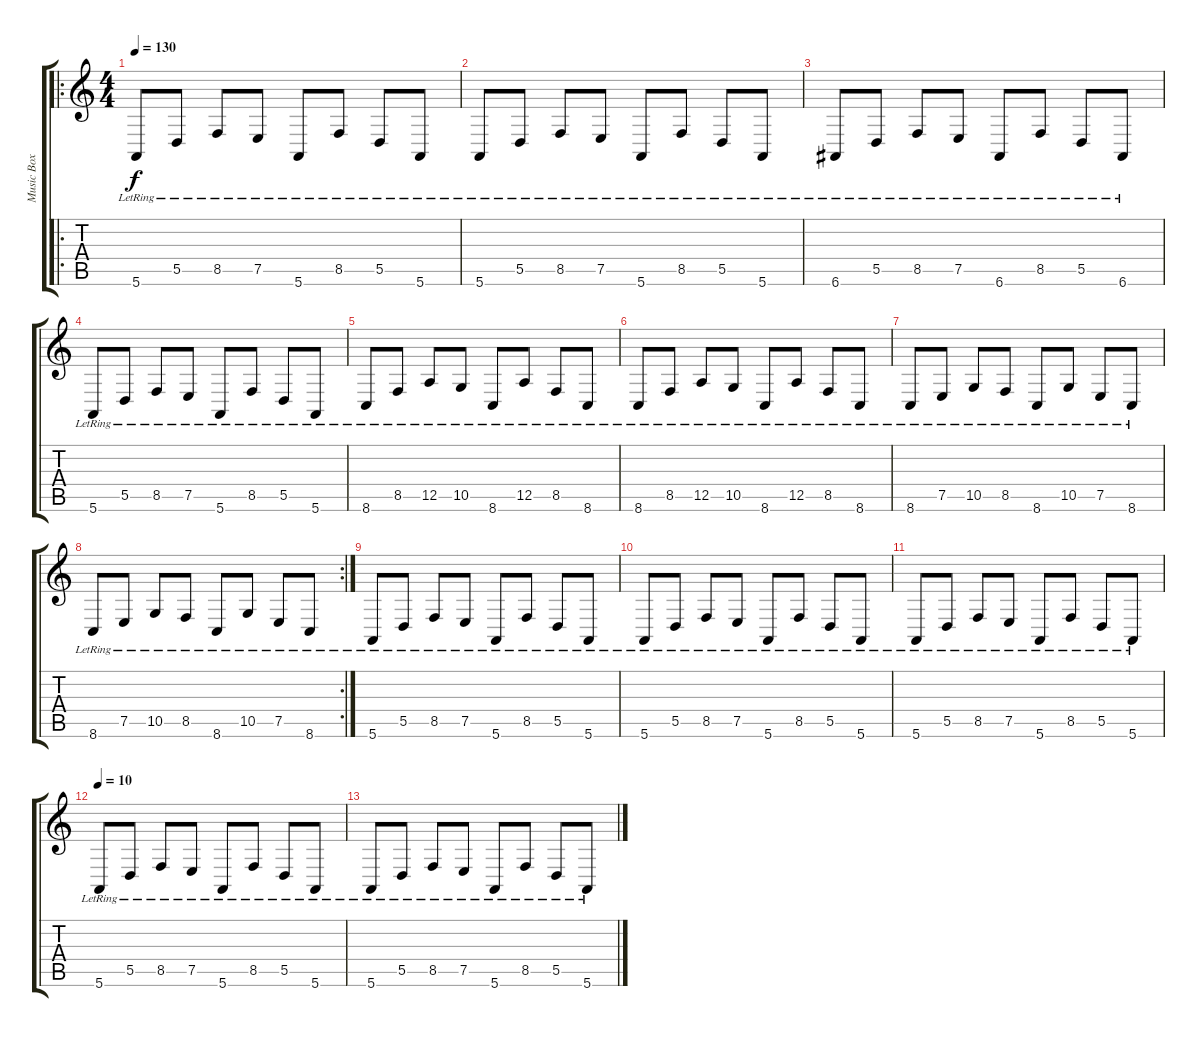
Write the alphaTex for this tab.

\track ("Music Box" "Music Box") {instrument glockenspiel}
\staff {score tabs}
\tuning (E4 B3 G3 D3 A2 E2) {hide}
\ro
\ts (4 4)
\tempo 130
\clef g2
\ks c
5.6{lr}.8{dy f} 5.5{lr}.8 8.5{lr}.8 7.5{lr}.8 5.6{lr}.8 8.5{lr}.8 5.5{lr}.8 5.6{lr}.8 |
5.6{lr}.8 5.5{lr}.8 8.5{lr}.8 7.5{lr}.8 5.6{lr}.8 8.5{lr}.8 5.5{lr}.8 5.6{lr}.8 |
6.6{lr}.8 5.5{lr}.8 8.5{lr}.8 7.5{lr}.8 6.6{lr}.8 8.5{lr}.8 5.5{lr}.8 6.6{lr}.8 |
5.6{lr}.8 5.5{lr}.8 8.5{lr}.8 7.5{lr}.8 5.6{lr}.8 8.5{lr}.8 5.5{lr}.8 5.6{lr}.8 |
8.6{lr}.8 8.5{lr}.8 12.5{lr}.8 10.5{lr}.8 8.6{lr}.8 12.5{lr}.8 8.5{lr}.8 8.6{lr}.8 |
8.6{lr}.8 8.5{lr}.8 12.5{lr}.8 10.5{lr}.8 8.6{lr}.8 12.5{lr}.8 8.5{lr}.8 8.6{lr}.8 |
8.6{lr}.8 7.5{lr}.8 10.5{lr}.8 8.5{lr}.8 8.6{lr}.8 10.5{lr}.8 7.5{lr}.8 8.6{lr}.8 |
\rc 2
8.6{lr}.8 7.5{lr}.8 10.5{lr}.8 8.5{lr}.8 8.6{lr}.8 10.5{lr}.8 7.5{lr}.8 8.6{lr}.8 |
5.6{lr}.8 5.5{lr}.8 8.5{lr}.8 7.5{lr}.8 5.6{lr}.8 8.5{lr}.8 5.5{lr}.8 5.6{lr}.8 |
5.6{lr}.8 5.5{lr}.8 8.5{lr}.8 7.5{lr}.8 5.6{lr}.8 8.5{lr}.8 5.5{lr}.8 5.6{lr}.8 |
5.6{lr}.8 5.5{lr}.8 8.5{lr}.8 7.5{lr}.8 5.6{lr}.8 8.5{lr}.8 5.5{lr}.8 5.6{lr}.8 |
\tempo 10
5.6{lr}.8 5.5{lr}.8 8.5{lr}.8 7.5{lr}.8 5.6{lr}.8 8.5{lr}.8 5.5{lr}.8 5.6{lr}.8 |
5.6{lr}.8 5.5{lr}.8 8.5{lr}.8 7.5{lr}.8 5.6{lr}.8 8.5{lr}.8 5.5{lr}.8 5.6{lr}.8
